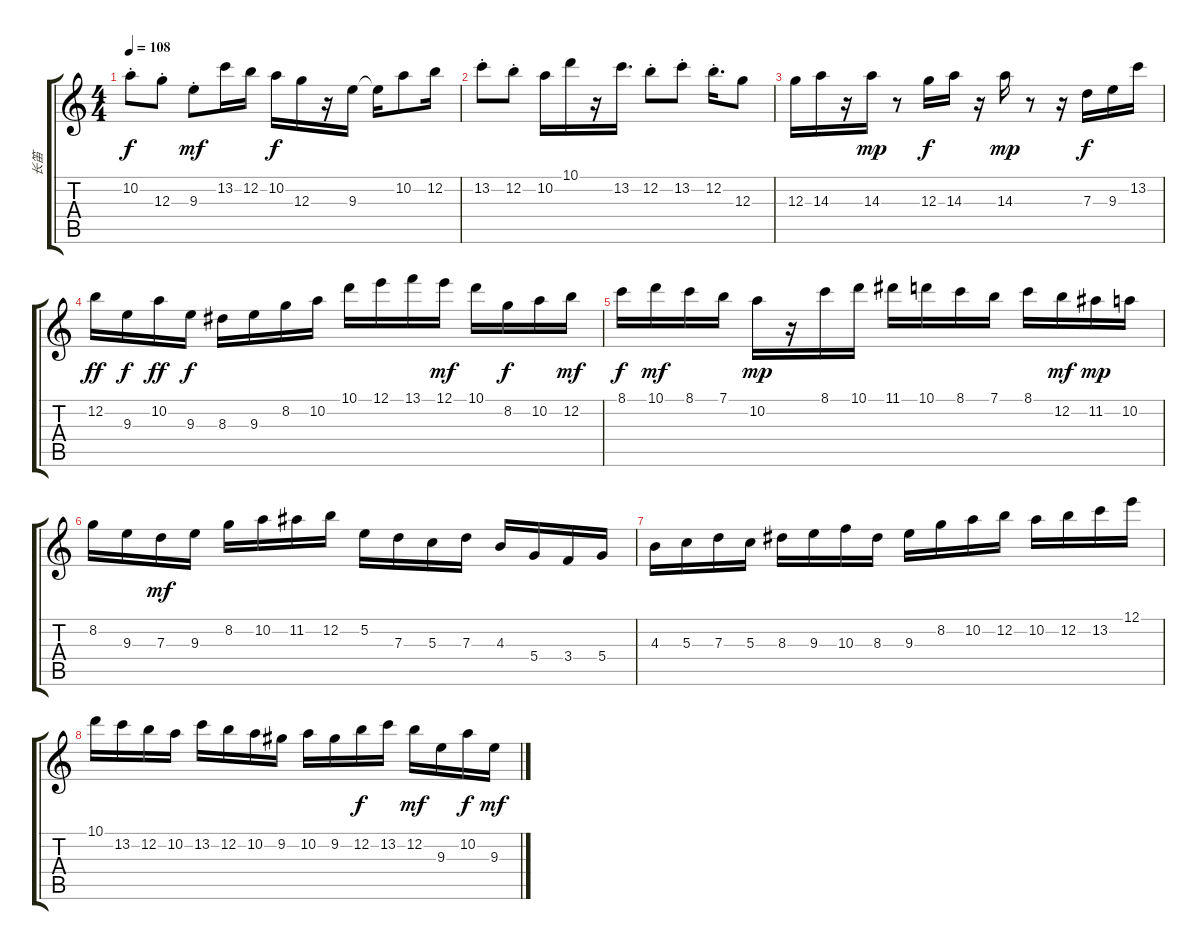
\track ("长笛" "长笛") {instrument flute}
\staff {score tabs}
\tuning (E5 B4 G4 D4 A3 E3) {hide}
\ts (4 4)
\tempo 108
\clef g2
\ks c
10.2{st}.8{dy f} 12.3{st}.8 9.3{st}.8{dy mf} 13.2.16 12.2.16 10.2.16{dy f} 12.3.16 r.16 9.3.16 9.3{t}.16 10.2.8 12.2.16 |
13.2{st}.8 12.2{st}.8 10.2.16 10.1.16 r.16 13.2.16{d} 12.2{st}.8 13.2{st}.8 12.2{st}.16{d} 12.3.8 |
12.3.16 14.3.16 r.16 14.3.16{dy mp} r.8 12.3.16{dy f} 14.3.16 r.16 14.3.16{dy mp} r.8 r.16 7.3.16{dy f} 9.3.16 13.2.16 |
12.2.16{dy ff} 9.3.16{dy f} 10.2.16{dy ff} 9.3.16{dy f} 8.3.16 9.3.16 8.2.16 10.2.16 10.1.16 12.1.16 13.1.16 12.1.16{dy mf} 10.1.16 8.2.16{dy f} 10.2.16 12.2.16{dy mf} |
8.1.16{dy f} 10.1.16{dy mf} 8.1.16 7.1.16 10.2.16{dy mp} r.16 8.1.16 10.1.16 11.1.16 10.1.16 8.1.16 7.1.16 8.1.16 12.2.16{dy mf} 11.2.16{dy mp} 10.2.16 |
8.2.16 9.3.16 7.3.16{dy mf} 9.3.16 8.2.16 10.2.16 11.2.16 12.2.16 5.2.16 7.3.16 5.3.16 7.3.16 4.3.16 5.4.16 3.4.16 5.4.16 |
4.3.16 5.3.16 7.3.16 5.3.16 8.3.16 9.3.16 10.3.16 8.3.16 9.3.16 8.2.16 10.2.16 12.2.16 10.2.16 12.2.16 13.2.16 12.1.16 |
10.1.16 13.2.16 12.2.16 10.2.16 13.2.16 12.2.16 10.2.16 9.2.16 10.2.16 9.2.16 12.2.16{dy f} 13.2.16 12.2.16{dy mf} 9.3.16 10.2.16{dy f} 9.3.16{dy mf}
